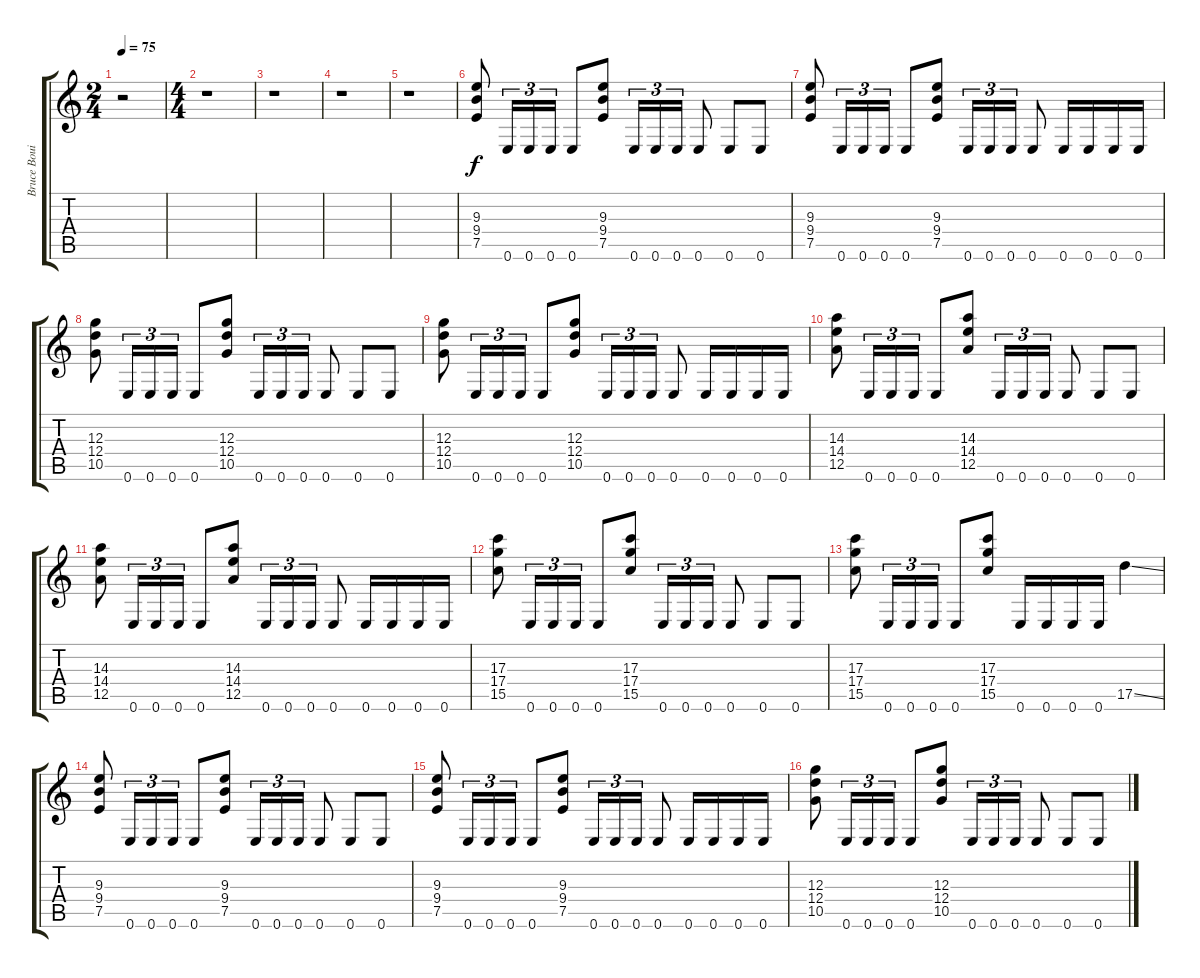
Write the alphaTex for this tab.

\track ("Bruce Bouilliet" "Bruce Boui") {instrument overdrivenguitar}
\staff {score tabs}
\tuning (E4 B3 G3 D3 A2 E2) {hide}
\ts (2 4)
\tempo 75
\clef g2
\ks c
r.2{dy f} |
\ts (4 4)
r.1 |
r.1 |
r.1 |
r.1 |
(9.3 9.4 7.5).8 0.6.16{tu (3 2)} 0.6.16{tu (3 2)} 0.6.16{tu (3 2)} 0.6.8 (9.3 9.4 7.5).8 0.6.16{tu (3 2)} 0.6.16{tu (3 2)} 0.6.16{tu (3 2)} 0.6.8 0.6.8 0.6.8 |
(9.3 9.4 7.5).8 0.6.16{tu (3 2)} 0.6.16{tu (3 2)} 0.6.16{tu (3 2)} 0.6.8 (9.3 9.4 7.5).8 0.6.16{tu (3 2)} 0.6.16{tu (3 2)} 0.6.16{tu (3 2)} 0.6.8 0.6.16 0.6.16 0.6.16 0.6.16 |
(12.3 12.4 10.5).8 0.6.16{tu (3 2)} 0.6.16{tu (3 2)} 0.6.16{tu (3 2)} 0.6.8 (12.3 12.4 10.5).8 0.6.16{tu (3 2)} 0.6.16{tu (3 2)} 0.6.16{tu (3 2)} 0.6.8 0.6.8 0.6.8 |
(12.3 12.4 10.5).8 0.6.16{tu (3 2)} 0.6.16{tu (3 2)} 0.6.16{tu (3 2)} 0.6.8 (12.3 12.4 10.5).8 0.6.16{tu (3 2)} 0.6.16{tu (3 2)} 0.6.16{tu (3 2)} 0.6.8 0.6.16 0.6.16 0.6.16 0.6.16 |
(14.3 14.4 12.5).8 0.6.16{tu (3 2)} 0.6.16{tu (3 2)} 0.6.16{tu (3 2)} 0.6.8 (14.3 14.4 12.5).8 0.6.16{tu (3 2)} 0.6.16{tu (3 2)} 0.6.16{tu (3 2)} 0.6.8 0.6.8 0.6.8 |
(14.3 14.4 12.5).8 0.6.16{tu (3 2)} 0.6.16{tu (3 2)} 0.6.16{tu (3 2)} 0.6.8 (14.3 14.4 12.5).8 0.6.16{tu (3 2)} 0.6.16{tu (3 2)} 0.6.16{tu (3 2)} 0.6.8 0.6.16 0.6.16 0.6.16 0.6.16 |
(17.3 17.4 15.5).8 0.6.16{tu (3 2)} 0.6.16{tu (3 2)} 0.6.16{tu (3 2)} 0.6.8 (17.3 17.4 15.5).8 0.6.16{tu (3 2)} 0.6.16{tu (3 2)} 0.6.16{tu (3 2)} 0.6.8 0.6.8 0.6.8 |
(17.3 17.4 15.5).8 0.6.16{tu (3 2)} 0.6.16{tu (3 2)} 0.6.16{tu (3 2)} 0.6.8 (17.3 17.4 15.5).8 0.6.16 0.6.16 0.6.16 0.6.16 17.5{ss}.4 |
(9.3 9.4 7.5).8 0.6.16{tu (3 2)} 0.6.16{tu (3 2)} 0.6.16{tu (3 2)} 0.6.8 (9.3 9.4 7.5).8 0.6.16{tu (3 2)} 0.6.16{tu (3 2)} 0.6.16{tu (3 2)} 0.6.8 0.6.8 0.6.8 |
(9.3 9.4 7.5).8 0.6.16{tu (3 2)} 0.6.16{tu (3 2)} 0.6.16{tu (3 2)} 0.6.8 (9.3 9.4 7.5).8 0.6.16{tu (3 2)} 0.6.16{tu (3 2)} 0.6.16{tu (3 2)} 0.6.8 0.6.16 0.6.16 0.6.16 0.6.16 |
(12.3 12.4 10.5).8 0.6.16{tu (3 2)} 0.6.16{tu (3 2)} 0.6.16{tu (3 2)} 0.6.8 (12.3 12.4 10.5).8 0.6.16{tu (3 2)} 0.6.16{tu (3 2)} 0.6.16{tu (3 2)} 0.6.8 0.6.8 0.6.8
